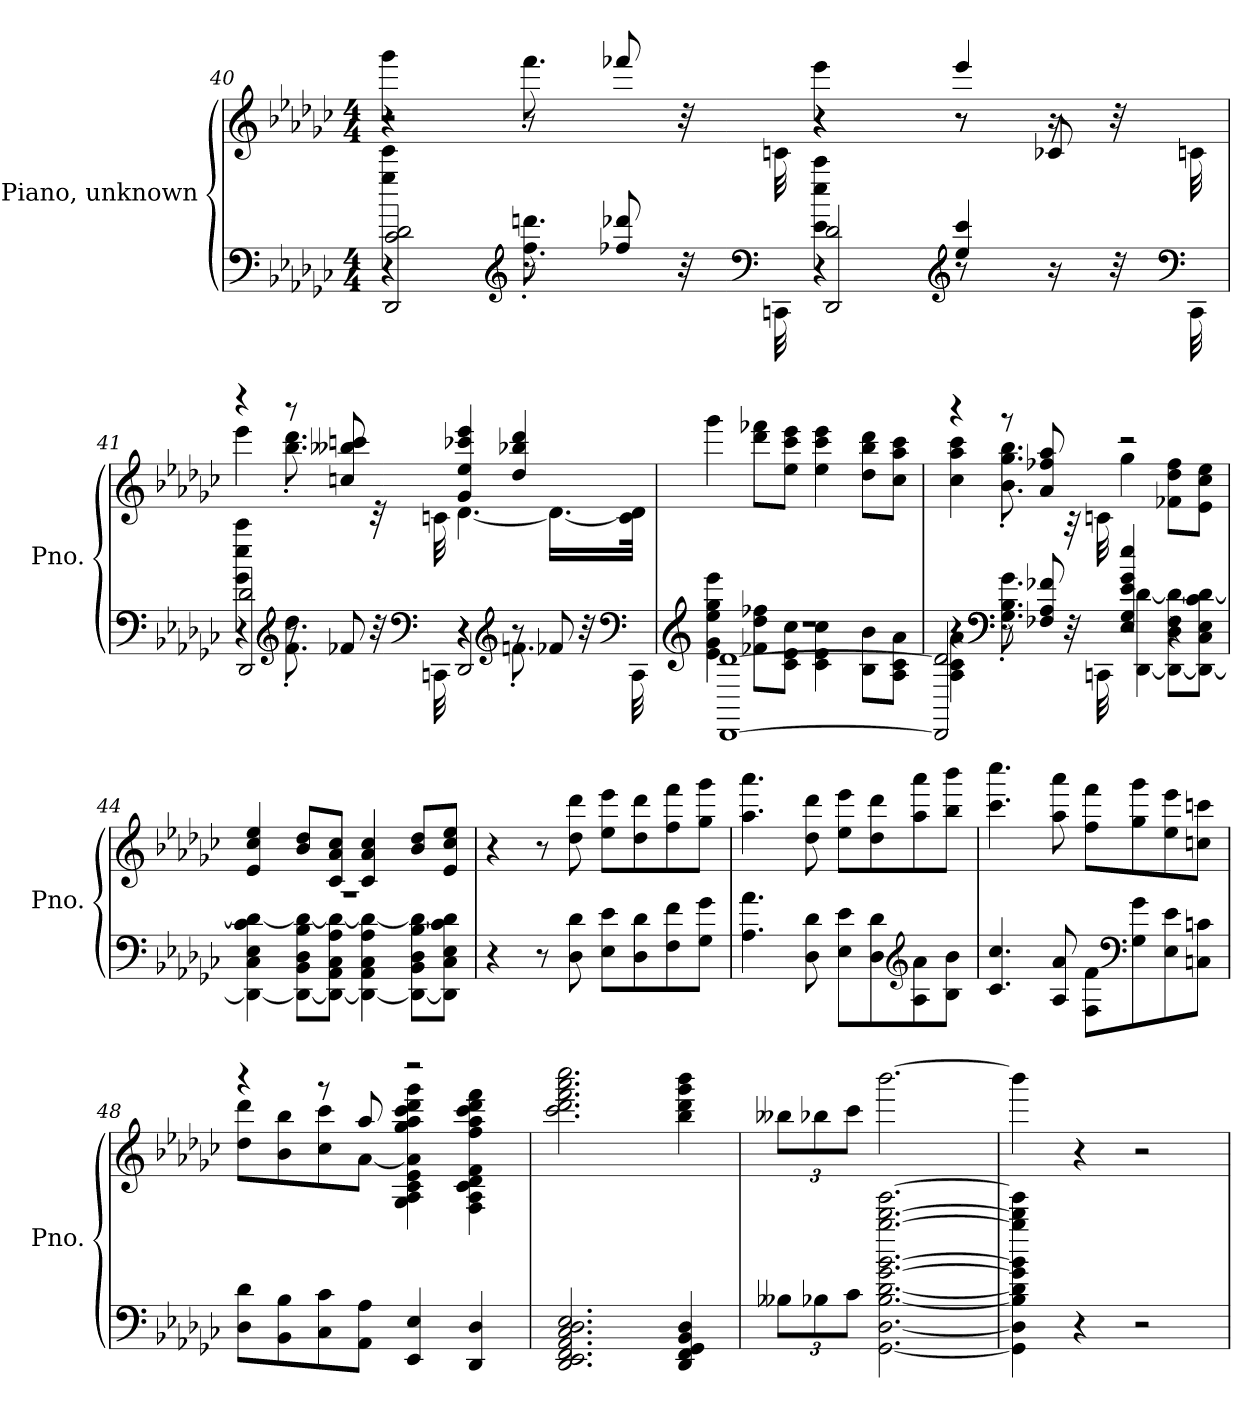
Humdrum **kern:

**kern	**kern
*part1	*part1
*staff2	*staff1
*I"Piano, unknown	*
*I'Pno.	*
!!LO:LB:g=z
*clefF4	*clefG2
*k[b-e-a-d-g-c-]	*k[b-e-a-d-g-c-]
*M4/4	*M4/4
=40	=40
*^	*^
*	*^	*	*^
4r	4gg-\ 4eee-\	2DD-/ 2c-/ 2d-/	4r	4ggg-\	2r
*clefG2	*	*	*	*	*
8r	8.ff\' 8.dddn\'	.	8r	8.fff'\	.
8ff-X/ 8ddd-X/	.	.	8fff-X/	.	.
.	32r	.	.	32r	.
*clefF4	*	*	*	*	*
.	32CCn\	.	.	32cn\	.
4r	4e-\ 4ee-\ 4ccc-\	2DD-/ 2d-/	4r	4eee-\	4r
*clefG2	*	*	*	*	*
4ee-/ 4ccc-/	8r	.	4eee-/	8r	8r
.	16r	.	.	16r	8c-X/
.	32r	.	.	32r	.
*clefF4	*	*	*	*	*
.	32CC\	.	.	32cn\	.
*	*	*	*	*v	*v
!!LO:LB:g=z
=41	=41	=41	=41	=41
4r	4g-\ 4ee-\ 4ccc-\	2DD-/ 2d-/	4r	4eee-\
*clefG2	*	*	*	*
8r	8.f\' 8.dd-\'	.	8r	8.bb-\' 8.ddd-\'
8f-X/	.	.	8ccn/ 8bb--X/ 8cccn/	.
.	32r	.	.	32r
*clefF4	*	*	*	*
.	32CCn\	.	.	32cn\
4r	4r	2DD-/	4g-/ 4ee-/ 4ccc-X/ 4eee-/	[4.d-\
*clefG2	*	*	*	*
8r	8.fn'\	.	4dd-/ 4bb-X/ 4ddd-/	.
8f-X/	.	.	.	16.d-\LL_
.	32r	.	.	.
*clefF4	*	*	*	*
.	32CC\	.	.	32c\ 32d-\]JJk
*	*	*	*v	*v
=42	=42	=42	=42
*clefG2	*	*	*
1r	4e-\ 4g-\ 4ee-\ 4gg-\ 4eee-\	[1DD- [1d-	4ggg-\
.	8f-X\ 8dd-\ 8ff-X\L	.	8ddd-\ 8fff-X\L
.	8c-\ 8e-\ 8cc-\J	.	8ee-\ 8ccc-\ 8eee-\J
.	4c-\ 4e-\ 4cc-\	.	4ee-\ 4ccc-\ 4eee-\
.	8B-\ 8b-\L	.	8dd-\ 8bb-\ 8ddd-\L
.	8A-\ 8c-\ 8a-\J	.	8cc-\ 8aa-\ 8ccc-\J
!!LO:LB:g=z
=43	=43	=43	=43
*	*	*	*^
4r	4A-\ 4c-\ 4a-\	2DD-/] 2d-/]	4r	4cc-\ 4aa-\ 4ccc-\
*clefF4	*	*	*	*
8r	8.G-\' 8.B-\' 8.g-\'	.	8r	8.b-\' 8.gg-\' 8.bb-\'
8F-X/ 8A-/ 8f-X/	.	.	8a-/ 8ff-X/ 8aa-/	.
.	32r	.	.	32r
.	32CCn\	.	.	32cn\
4E-/ 4G-/ 4e-/ 4g-/ 4ee-/	[4DD-\ [4d-\	2r	2r	4gg-\
4r	8DD-\_ 8D-\ 8F-\ 8d-\_L	.	.	8f-X\ 8dd-\ 8ff-\L
.	8DD-\_ 8C-\ 8E-\ 8c-\ 8d-\_J	.	.	8e-\ 8cc-\ 8ee-\J
*	*v	*v	*	*
*	*	*v	*v
=44	=44	=44
1r	4DD-\_ 4C-\ 4E-\ 4c-\ 4d-\_	4e-/ 4cc-/ 4ee-/
.	8DD-\_ 8BB-\ 8D-\ 8B-\ 8d-\_L	8b-/ 8dd-/L
.	8DD-\_ 8AA-\ 8C-\ 8A-\ 8d-\_J	8c-/ 8a-/ 8cc-/J
.	4DD-\_ 4AA-\ 4C-\ 4A-\ 4d-\_	4c-/ 4a-/ 4cc-/
.	8DD-\_ 8BB-\ 8D-\ 8B-\ 8d-\_L	8b-/ 8dd-/L
.	8DD-\] 8C-\ 8E-\ 8c-\ 8d-\]J	8e-/ 8cc-/ 8ee-/J
*v	*v	*
=45	=45
4r	4r
8r	8r
8D-\ 8d-\	8dd-\ 8ddd-\
8E-\ 8e-\L	8ee-\ 8eee-\L
8D-\ 8d-\	8dd-\ 8ddd-\
8F\ 8f\	8ff\ 8fff\
8G-\ 8g-\J	8gg-\ 8ggg-\J
!!LO:PB:g=z
=46	=46
4.A-\ 4.a-\	4.aa-\ 4.aaa-\
8D-\ 8d-\	8dd-\ 8ddd-\
8E-\ 8e-\L	8ee-\ 8eee-\L
8D-\ 8d-\	8dd-\ 8ddd-\
*clefG2	*
8A-\ 8a-\	8aa-\ 8aaa-\
8B-\ 8b-\J	8bb-\ 8bbb-\J
=47	=47
4.c-/ 4.cc-/	4.ccc-\ 4.cccc-\
8A-/ 8a-/	8aa-\ 8aaa-\
8F\ 8f\L	8ff\ 8fff\L
*clefF4	*
8G-\ 8g-\	8gg-\ 8ggg-\
8E-\ 8e-\	8ee-\ 8eee-\
8Cn\ 8cn\J	8ccn\ 8cccn\J
=48	=48
*	*^
8D-\ 8d-\L	4r	8dd-\ 8ddd-\L
8BB-\ 8B-\	.	8b-\ 8bb-\
8C-\ 8c-\	8r	8cc-\ 8ccc-\
8AA-\ 8A-\J	8aa-/	[8a-\J
4EE-/ 4E-/	2r	4G-\ 4A-\ 4c-\ 4e-\ 4a-\] 4gg-\ 4aa-\ 4ccc-\ 4ddd-\ 4ggg-\
4DD-/ 4D-/	.	4F\ 4A-\ 4c-\ 4d-\ 4f\ 4ff\ 4aa-\ 4ccc-\ 4ddd-\ 4fff\
*	*v	*v
=49	=49
2.DD-/ 2.EE-/ 2.FF/ 2.AA-/ 2.C-/ 2.D-/ 2.E-/	2.ccc-\ 2.ddd-\ 2.fff\ 2.aaa-\ 2.cccc-\
4DD-/ 4FF/ 4GG-/ 4BB-/ 4D-/	4bb-\ 4ddd-\ 4ggg-\ 4bbb-\
!!LO:LB:g=z
=50	=50
*Xbrackettup	*Xbrackettup
12B--X\L	12bb--X\L
12B-X\	12bb-X\
12c-\J	12ccc-\J
[2.GG-\ [2.D-\ [2.B-\ [2.d-\ [2.g-\ [2.b-\ [2.bb-\ [2.ddd-\ [2.ggg-\	[2.bbb-\
=51	=51
4GG-\] 4D-\] 4B-\] 4d-\] 4g-\] 4b-\] 4bb-\] 4ddd-\] 4ggg-\]	4bbb-\]
4r	4r
2r	2r
=	=
*-	*-
